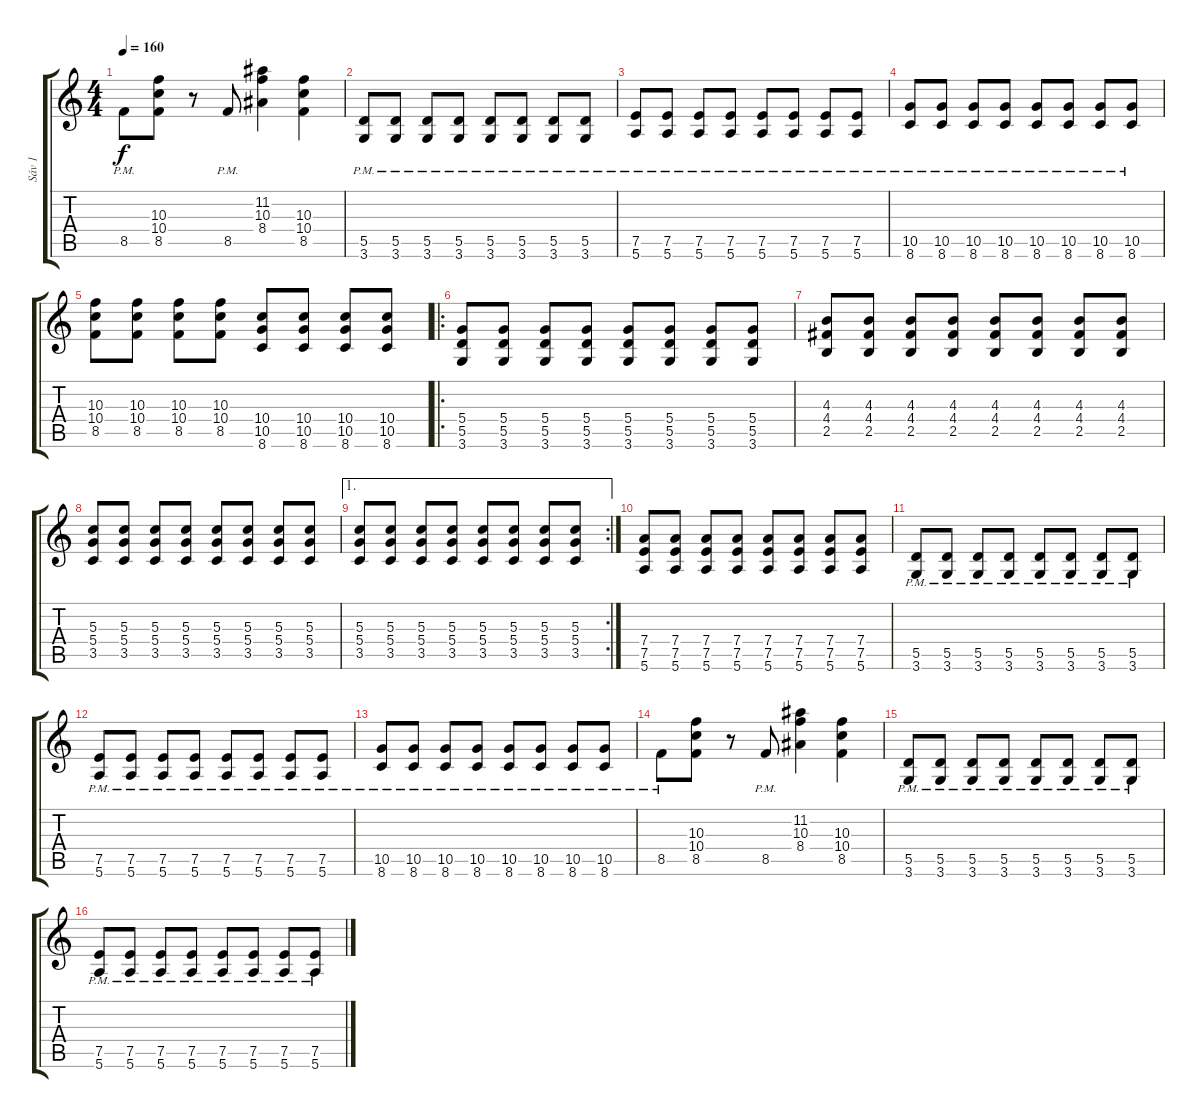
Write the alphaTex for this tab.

\track ("Sáv 1" "Sáv 1") {instrument distortionguitar}
\staff {score tabs}
\tuning (E4 B3 G3 D3 A2 E2) {hide}
\ts (4 4)
\tempo 160
\clef g2
\ks c
8.5{pm}.8{dy f} (10.3 10.4 8.5).8 r.8 8.5{pm}.8 (11.2 10.3 8.4).4 (10.3 10.4 8.5).4 |
(5.5{pm} 3.6{pm}).8 (5.5{pm} 3.6{pm}).8 (5.5{pm} 3.6{pm}).8 (5.5{pm} 3.6{pm}).8 (5.5{pm} 3.6{pm}).8 (5.5{pm} 3.6{pm}).8 (5.5{pm} 3.6{pm}).8 (5.5{pm} 3.6{pm}).8 |
(7.5{pm} 5.6{pm}).8 (7.5{pm} 5.6{pm}).8 (7.5{pm} 5.6{pm}).8 (7.5{pm} 5.6{pm}).8 (7.5{pm} 5.6{pm}).8 (7.5{pm} 5.6{pm}).8 (7.5{pm} 5.6{pm}).8 (7.5{pm} 5.6{pm}).8 |
(10.5{pm} 8.6{pm}).8 (10.5{pm} 8.6{pm}).8 (10.5{pm} 8.6{pm}).8 (10.5{pm} 8.6{pm}).8 (10.5{pm} 8.6{pm}).8 (10.5{pm} 8.6{pm}).8 (10.5{pm} 8.6{pm}).8 (10.5{pm} 8.6{pm}).8 |
(10.3 10.4 8.5).8 (10.3 10.4 8.5).8 (10.3 10.4 8.5).8 (10.3 10.4 8.5).8 (10.4 10.5 8.6).8 (10.4 10.5 8.6).8 (10.4 10.5 8.6).8 (10.4 10.5 8.6).8 |
\ro
(5.4 5.5 3.6).8 (5.4 5.5 3.6).8 (5.4 5.5 3.6).8 (5.4 5.5 3.6).8 (5.4 5.5 3.6).8 (5.4 5.5 3.6).8 (5.4 5.5 3.6).8 (5.4 5.5 3.6).8 |
(4.3 4.4 2.5).8 (4.3 4.4 2.5).8 (4.3 4.4 2.5).8 (4.3 4.4 2.5).8 (4.3 4.4 2.5).8 (4.3 4.4 2.5).8 (4.3 4.4 2.5).8 (4.3 4.4 2.5).8 |
(5.3 5.4 3.5).8 (5.3 5.4 3.5).8 (5.3 5.4 3.5).8 (5.3 5.4 3.5).8 (5.3 5.4 3.5).8 (5.3 5.4 3.5).8 (5.3 5.4 3.5).8 (5.3 5.4 3.5).8 |
\ae 1
\rc 2
(5.3 5.4 3.5).8 (5.3 5.4 3.5).8 (5.3 5.4 3.5).8 (5.3 5.4 3.5).8 (5.3 5.4 3.5).8 (5.3 5.4 3.5).8 (5.3 5.4 3.5).8 (5.3 5.4 3.5).8 |
(7.4 7.5 5.6).8 (7.4 7.5 5.6).8 (7.4 7.5 5.6).8 (7.4 7.5 5.6).8 (7.4 7.5 5.6).8 (7.4 7.5 5.6).8 (7.4 7.5 5.6).8 (7.4 7.5 5.6).8 |
(5.5{pm} 3.6{pm}).8 (5.5{pm} 3.6{pm}).8 (5.5{pm} 3.6{pm}).8 (5.5{pm} 3.6{pm}).8 (5.5{pm} 3.6{pm}).8 (5.5{pm} 3.6{pm}).8 (5.5{pm} 3.6{pm}).8 (5.5{pm} 3.6{pm}).8 |
(7.5{pm} 5.6{pm}).8 (7.5{pm} 5.6{pm}).8 (7.5{pm} 5.6{pm}).8 (7.5{pm} 5.6{pm}).8 (7.5{pm} 5.6{pm}).8 (7.5{pm} 5.6{pm}).8 (7.5{pm} 5.6{pm}).8 (7.5{pm} 5.6{pm}).8 |
(10.5{pm} 8.6{pm}).8 (10.5{pm} 8.6{pm}).8 (10.5{pm} 8.6{pm}).8 (10.5{pm} 8.6{pm}).8 (10.5{pm} 8.6{pm}).8 (10.5{pm} 8.6{pm}).8 (10.5{pm} 8.6{pm}).8 (10.5{pm} 8.6{pm}).8 |
8.5{pm}.8 (10.3 10.4 8.5).8 r.8 8.5{pm}.8 (11.2 10.3 8.4).4 (10.3 10.4 8.5).4 |
(5.5{pm} 3.6{pm}).8 (5.5{pm} 3.6{pm}).8 (5.5{pm} 3.6{pm}).8 (5.5{pm} 3.6{pm}).8 (5.5{pm} 3.6{pm}).8 (5.5{pm} 3.6{pm}).8 (5.5{pm} 3.6{pm}).8 (5.5{pm} 3.6{pm}).8 |
(7.5{pm} 5.6{pm}).8 (7.5{pm} 5.6{pm}).8 (7.5{pm} 5.6{pm}).8 (7.5{pm} 5.6{pm}).8 (7.5{pm} 5.6{pm}).8 (7.5{pm} 5.6{pm}).8 (7.5{pm} 5.6{pm}).8 (7.5{pm} 5.6{pm}).8
